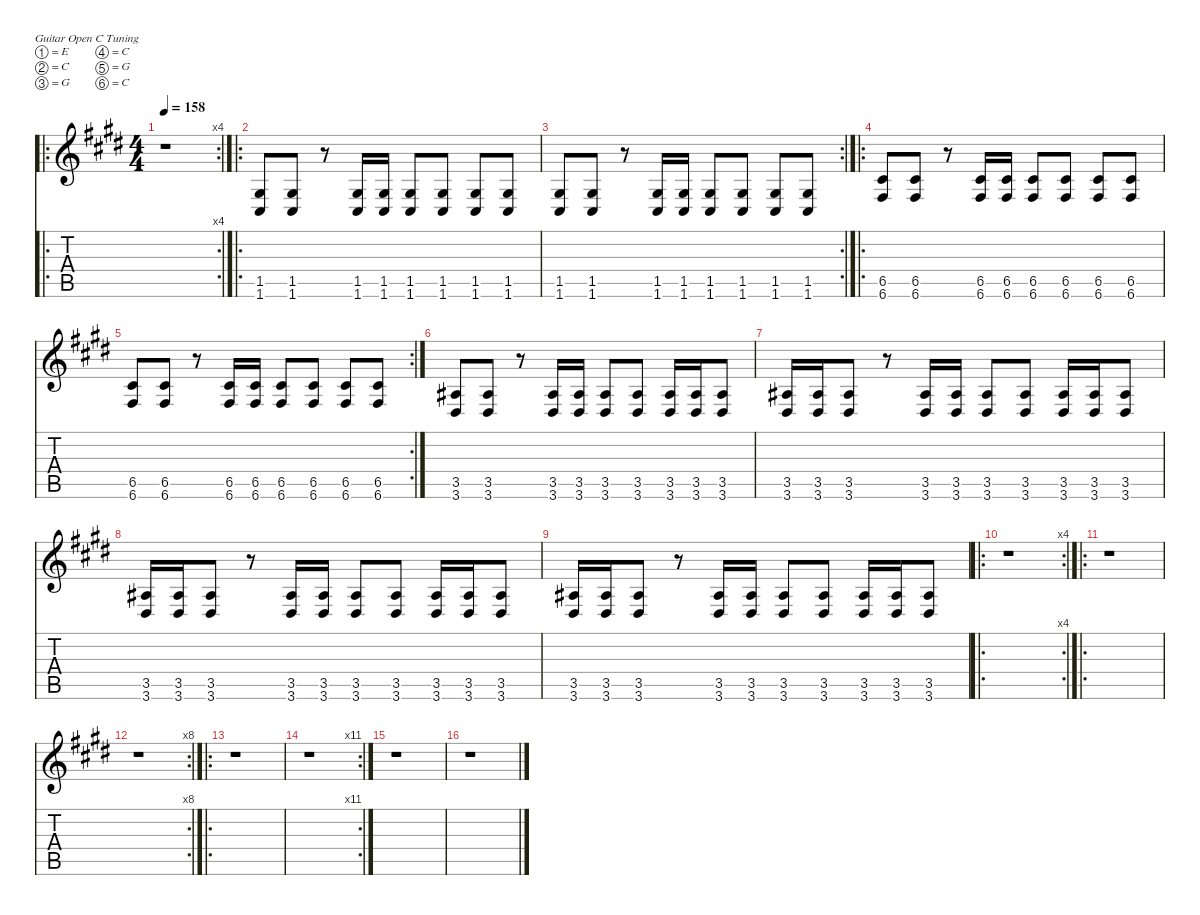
\defaultSystemsLayout 4
\hideDynamics
\bracketExtendMode nobrackets
\singleTrackTrackNamePolicy hidden
\multiTrackTrackNamePolicy hidden
\firstSystemTrackNameMode fullname
\firstSystemTrackNameOrientation horizontal
\otherSystemsTrackNameOrientation horizontal
\track ("Guitar 2" "dist.guit.") {mute instrument distortionguitar}
\staff {score tabs}
\tuning (E4 C4 G3 C3 G2 C2)
\ro
\rc 4
\ts (4 4)
\tempo 158
\clef g2
\ks c#minor
r.1{dy f beam Down} |
\ro
(1.5{acc #} 1.6{acc #}).8{beam Up} (1.5{acc #} 1.6{acc #}).8{beam Up} r.8{beam Up} (1.5{acc #} 1.6{acc #}).16{beam Up} (1.5{acc #} 1.6{acc #}).16{beam Up} (1.5{acc #} 1.6{acc #}).8{beam Up} (1.5{acc #} 1.6{acc #}).8{beam Up} (1.5{acc #} 1.6{acc #}).8{beam Up} (1.5{acc #} 1.6{acc #}).8{beam Up} |
\rc 2
\scale
1.01552 (1.5{acc #} 1.6{acc #}).8{beam Up} (1.5{acc #} 1.6{acc #}).8{beam Up} r.8{beam Up} (1.5{acc #} 1.6{acc #}).16{beam Up} (1.5{acc #} 1.6{acc #}).16{beam Up} (1.5{acc #} 1.6{acc #}).8{beam Up} (1.5{acc #} 1.6{acc #}).8{beam Up} (1.5{acc #} 1.6{acc #}).8{beam Up} (1.5{acc #} 1.6{acc #}).8{beam Up} |
\ro
\scale
0.979458 (6.5{acc #} 6.6{acc #}).8{beam Up} (6.5{acc #} 6.6{acc #}).8{beam Up} r.8{beam Up} (6.5{acc #} 6.6{acc #}).16{beam Up} (6.5{acc #} 6.6{acc #}).16{beam Up} (6.5{acc #} 6.6{acc #}).8{beam Up} (6.5{acc #} 6.6{acc #}).8{beam Up} (6.5{acc #} 6.6{acc #}).8{beam Up} (6.5{acc #} 6.6{acc #}).8{beam Up} |
\rc 2
\scale
1.00502 (6.5{acc #} 6.6{acc #}).8{beam Up} (6.5{acc #} 6.6{acc #}).8{beam Up} r.8{beam Up} (6.5{acc #} 6.6{acc #}).16{beam Up} (6.5{acc #} 6.6{acc #}).16{beam Up} (6.5{acc #} 6.6{acc #}).8{beam Up} (6.5{acc #} 6.6{acc #}).8{beam Up} (6.5{acc #} 6.6{acc #}).8{beam Up} (6.5{acc #} 6.6{acc #}).8{beam Up} |
(3.5{acc #} 3.6{acc #}).8{beam Up} (3.5{acc #} 3.6{acc #}).8{beam Up} r.8{beam Up} (3.5{acc #} 3.6{acc #}).16{beam Up} (3.5{acc #} 3.6{acc #}).16{beam Up} (3.5{acc #} 3.6{acc #}).8{beam Up} (3.5{acc #} 3.6{acc #}).8{beam Up} (3.5{acc #} 3.6{acc #}).16{beam Up} (3.5{acc #} 3.6{acc #}).16{beam Up} (3.5{acc #} 3.6{acc #}).8{beam Up} |
(3.5{acc #} 3.6{acc #}).16{beam Up} (3.5{acc #} 3.6{acc #}).16{beam Up} (3.5{acc #} 3.6{acc #}).8{beam Up} r.8{beam Up} (3.5{acc #} 3.6{acc #}).16{beam Up} (3.5{acc #} 3.6{acc #}).16{beam Up} (3.5{acc #} 3.6{acc #}).8{beam Up} (3.5{acc #} 3.6{acc #}).8{beam Up} (3.5{acc #} 3.6{acc #}).16{beam Up} (3.5{acc #} 3.6{acc #}).16{beam Up} (3.5{acc #} 3.6{acc #}).8{beam Up} |
(3.5{acc #} 3.6{acc #}).16{beam Up} (3.5{acc #} 3.6{acc #}).16{beam Up} (3.5{acc #} 3.6{acc #}).8{beam Up} r.8{beam Up} (3.5{acc #} 3.6{acc #}).16{beam Up} (3.5{acc #} 3.6{acc #}).16{beam Up} (3.5{acc #} 3.6{acc #}).8{beam Up} (3.5{acc #} 3.6{acc #}).8{beam Up} (3.5{acc #} 3.6{acc #}).16{beam Up} (3.5{acc #} 3.6{acc #}).16{beam Up} (3.5{acc #} 3.6{acc #}).8{beam Up} |
(3.5{acc #} 3.6{acc #}).16{beam Up} (3.5{acc #} 3.6{acc #}).16{beam Up} (3.5{acc #} 3.6{acc #}).8{beam Up} r.8{beam Up} (3.5{acc #} 3.6{acc #}).16{beam Up} (3.5{acc #} 3.6{acc #}).16{beam Up} (3.5{acc #} 3.6{acc #}).8{beam Up} (3.5{acc #} 3.6{acc #}).8{beam Up} (3.5{acc #} 3.6{acc #}).16{beam Up} (3.5{acc #} 3.6{acc #}).16{beam Up} (3.5{acc #} 3.6{acc #}).8{beam Up} |
\ro
\rc 4
r.1{beam Down} |
\ro
r.1{beam Down} |
\rc 8
r.1{beam Down} |
\ro
r.1{beam Down} |
\rc 11
r.1{beam Down} |
r.1{beam Down} |
r.1{beam Down}
